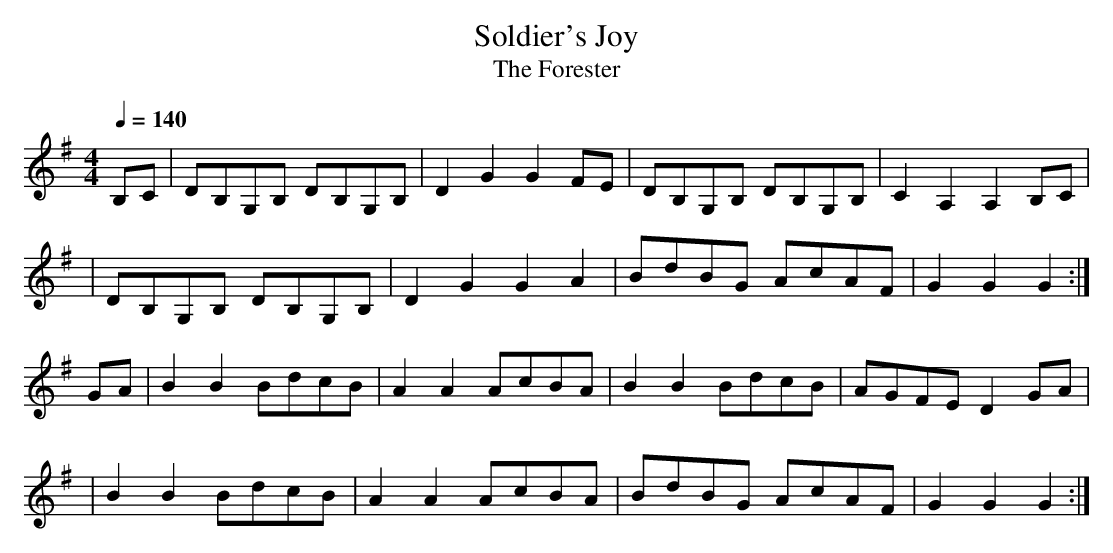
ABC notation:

X:1
T:Soldier's Joy
T:The Forester
M:4/4
L:1/8
Q:1/4=140
K:Gmaj clef=treble
B,C | DB,G,B, DB,G,B,|D2 G2 G2 FE| DB,G,B, DB,G,B,| C2A,2 A,2 B,C|
| DB,G,B, DB,G,B,|D2 G2 G2 A2 | BdBG AcAF| G2 G2 G2 :|
GA | B2 B2 BdcB| A2 A2 AcBA| B2 B2 BdcB | AGFE D2 GA|
| B2 B2 BdcB| A2 A2 AcBA| BdBG AcAF| G2 G2 G2 :|
